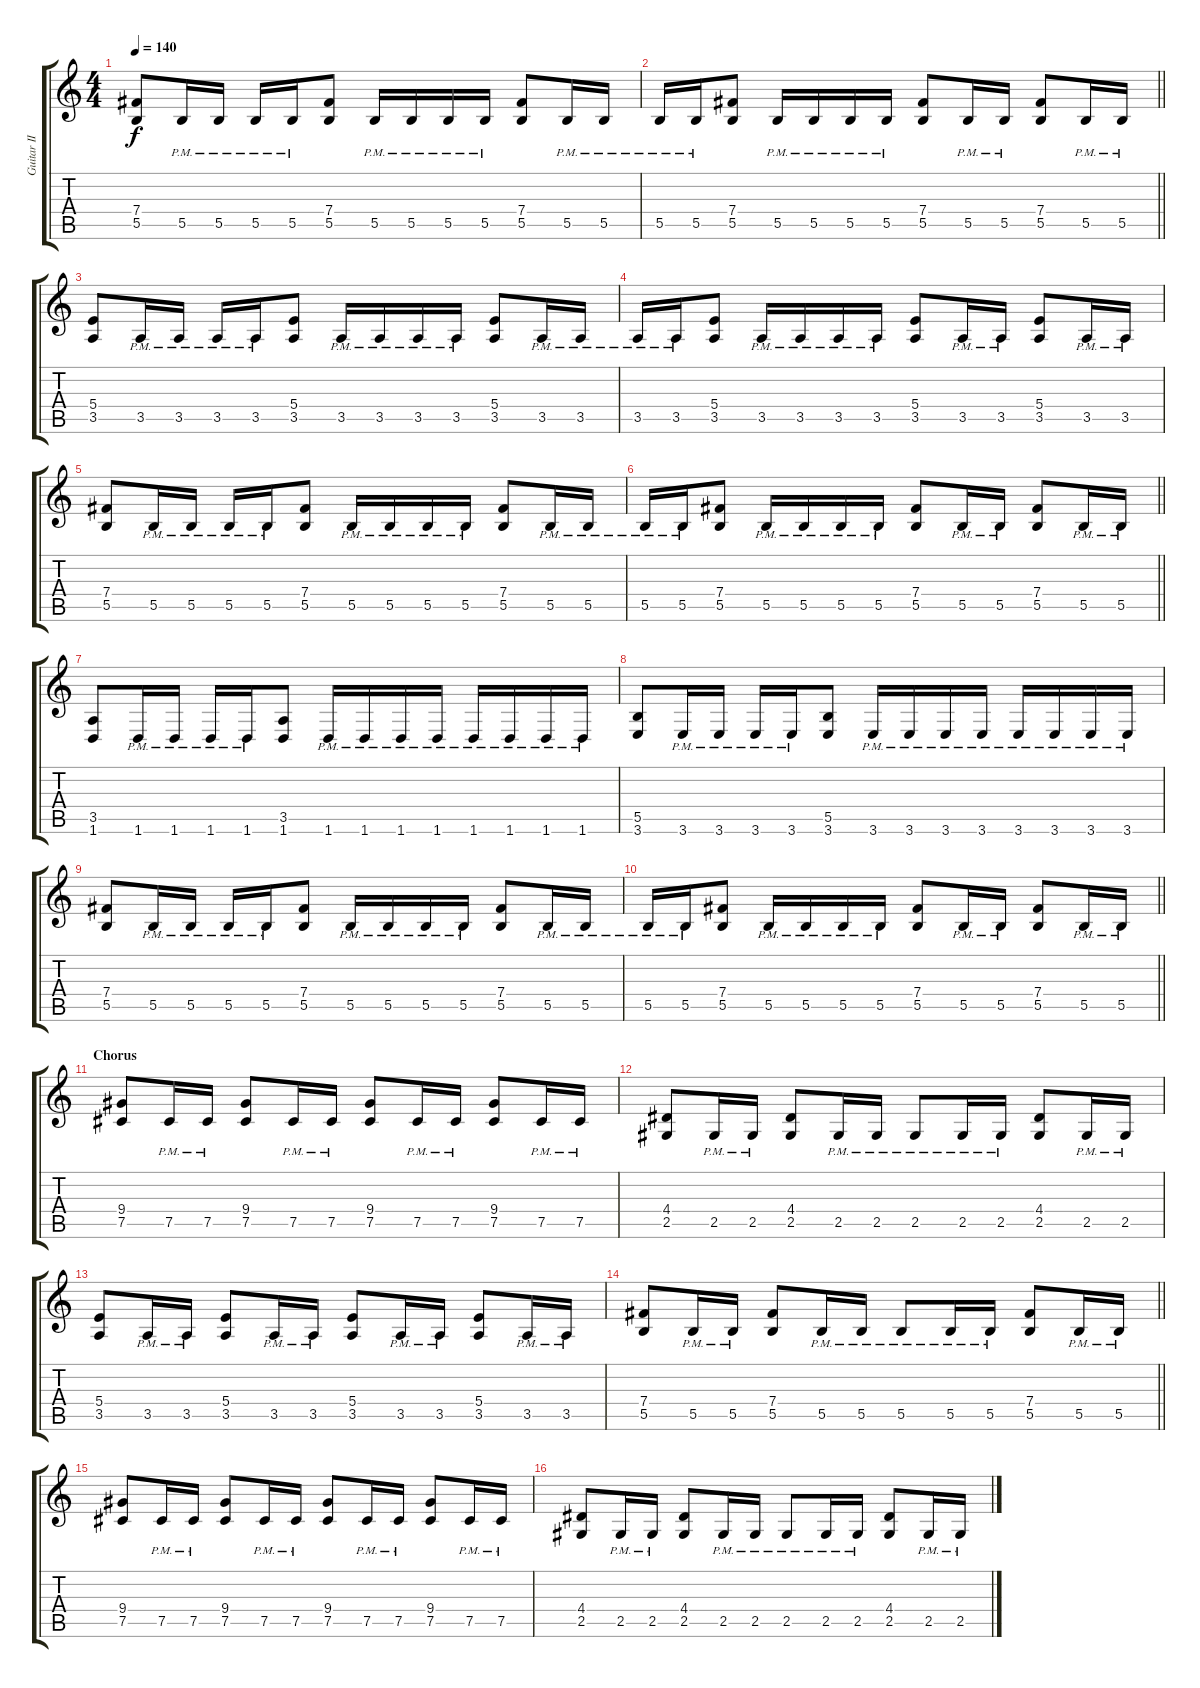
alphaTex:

\track ("Guitar II" "Guitar II") {instrument distortionguitar}
\staff {score tabs}
\tuning (Db4 Ab3 E3 B2 Gb2 Db2) {hide}
\ts (4 4)
\tempo 140
\clef g2
\ks c
(7.4 5.5).8{dy f} 5.5{pm}.16 5.5{pm}.16 5.5{pm}.16 5.5{pm}.16 (7.4 5.5).8 5.5{pm}.16 5.5{pm}.16 5.5{pm}.16 5.5{pm}.16 (7.4 5.5).8 5.5{pm}.16 5.5{pm}.16 |
\barLineRight lightlight
5.5{pm}.16 5.5{pm}.16 (7.4 5.5).8 5.5{pm}.16 5.5{pm}.16 5.5{pm}.16 5.5{pm}.16 (7.4 5.5).8 5.5{pm}.16 5.5{pm}.16 (7.4 5.5).8 5.5{pm}.16 5.5{pm}.16 |
\section ("" "")
(5.4 3.5).8 3.5{pm}.16 3.5{pm}.16 3.5{pm}.16 3.5{pm}.16 (5.4 3.5).8 3.5{pm}.16 3.5{pm}.16 3.5{pm}.16 3.5{pm}.16 (5.4 3.5).8 3.5{pm}.16 3.5{pm}.16 |
3.5{pm}.16 3.5{pm}.16 (5.4 3.5).8 3.5{pm}.16 3.5{pm}.16 3.5{pm}.16 3.5{pm}.16 (5.4 3.5).8 3.5{pm}.16 3.5{pm}.16 (5.4 3.5).8 3.5{pm}.16 3.5{pm}.16 |
(7.4 5.5).8 5.5{pm}.16 5.5{pm}.16 5.5{pm}.16 5.5{pm}.16 (7.4 5.5).8 5.5{pm}.16 5.5{pm}.16 5.5{pm}.16 5.5{pm}.16 (7.4 5.5).8 5.5{pm}.16 5.5{pm}.16 |
\barLineRight lightlight
5.5{pm}.16 5.5{pm}.16 (7.4 5.5).8 5.5{pm}.16 5.5{pm}.16 5.5{pm}.16 5.5{pm}.16 (7.4 5.5).8 5.5{pm}.16 5.5{pm}.16 (7.4 5.5).8 5.5{pm}.16 5.5{pm}.16 |
\section ("" "")
(3.5 1.6).8 1.6{pm}.16 1.6{pm}.16 1.6{pm}.16 1.6{pm}.16 (3.5 1.6).8 1.6{pm}.16 1.6{pm}.16 1.6{pm}.16 1.6{pm}.16 1.6{pm}.16 1.6{pm}.16 1.6{pm}.16 1.6{pm}.16 |
(5.5 3.6).8 3.6{pm}.16 3.6{pm}.16 3.6{pm}.16 3.6{pm}.16 (5.5 3.6).8 3.6{pm}.16 3.6{pm}.16 3.6{pm}.16 3.6{pm}.16 3.6{pm}.16 3.6{pm}.16 3.6{pm}.16 3.6{pm}.16 |
(7.4 5.5).8 5.5{pm}.16 5.5{pm}.16 5.5{pm}.16 5.5{pm}.16 (7.4 5.5).8 5.5{pm}.16 5.5{pm}.16 5.5{pm}.16 5.5{pm}.16 (7.4 5.5).8 5.5{pm}.16 5.5{pm}.16 |
\barLineRight lightlight
5.5{pm}.16 5.5{pm}.16 (7.4 5.5).8 5.5{pm}.16 5.5{pm}.16 5.5{pm}.16 5.5{pm}.16 (7.4 5.5).8 5.5{pm}.16 5.5{pm}.16 (7.4 5.5).8 5.5{pm}.16 5.5{pm}.16 |
\section ("" "Chorus")
(9.4 7.5).8 7.5{pm}.16 7.5{pm}.16 (9.4 7.5).8 7.5{pm}.16 7.5{pm}.16 (9.4 7.5).8 7.5{pm}.16 7.5{pm}.16 (9.4 7.5).8 7.5{pm}.16 7.5{pm}.16 |
(4.4 2.5).8 2.5{pm}.16 2.5{pm}.16 (4.4 2.5).8 2.5{pm}.16 2.5{pm}.16 2.5{pm}.8 2.5{pm}.16 2.5{pm}.16 (4.4 2.5).8 2.5{pm}.16 2.5{pm}.16 |
(5.4 3.5).8 3.5{pm}.16 3.5{pm}.16 (5.4 3.5).8 3.5{pm}.16 3.5{pm}.16 (5.4 3.5).8 3.5{pm}.16 3.5{pm}.16 (5.4 3.5).8 3.5{pm}.16 3.5{pm}.16 |
\barLineRight lightlight
(7.4 5.5).8 5.5{pm}.16 5.5{pm}.16 (7.4 5.5).8 5.5{pm}.16 5.5{pm}.16 5.5{pm}.8 5.5{pm}.16 5.5{pm}.16 (7.4 5.5).8 5.5{pm}.16 5.5{pm}.16 |
\section ("" "")
(9.4 7.5).8 7.5{pm}.16 7.5{pm}.16 (9.4 7.5).8 7.5{pm}.16 7.5{pm}.16 (9.4 7.5).8 7.5{pm}.16 7.5{pm}.16 (9.4 7.5).8 7.5{pm}.16 7.5{pm}.16 |
(4.4 2.5).8 2.5{pm}.16 2.5{pm}.16 (4.4 2.5).8 2.5{pm}.16 2.5{pm}.16 2.5{pm}.8 2.5{pm}.16 2.5{pm}.16 (4.4 2.5).8 2.5{pm}.16 2.5{pm}.16
